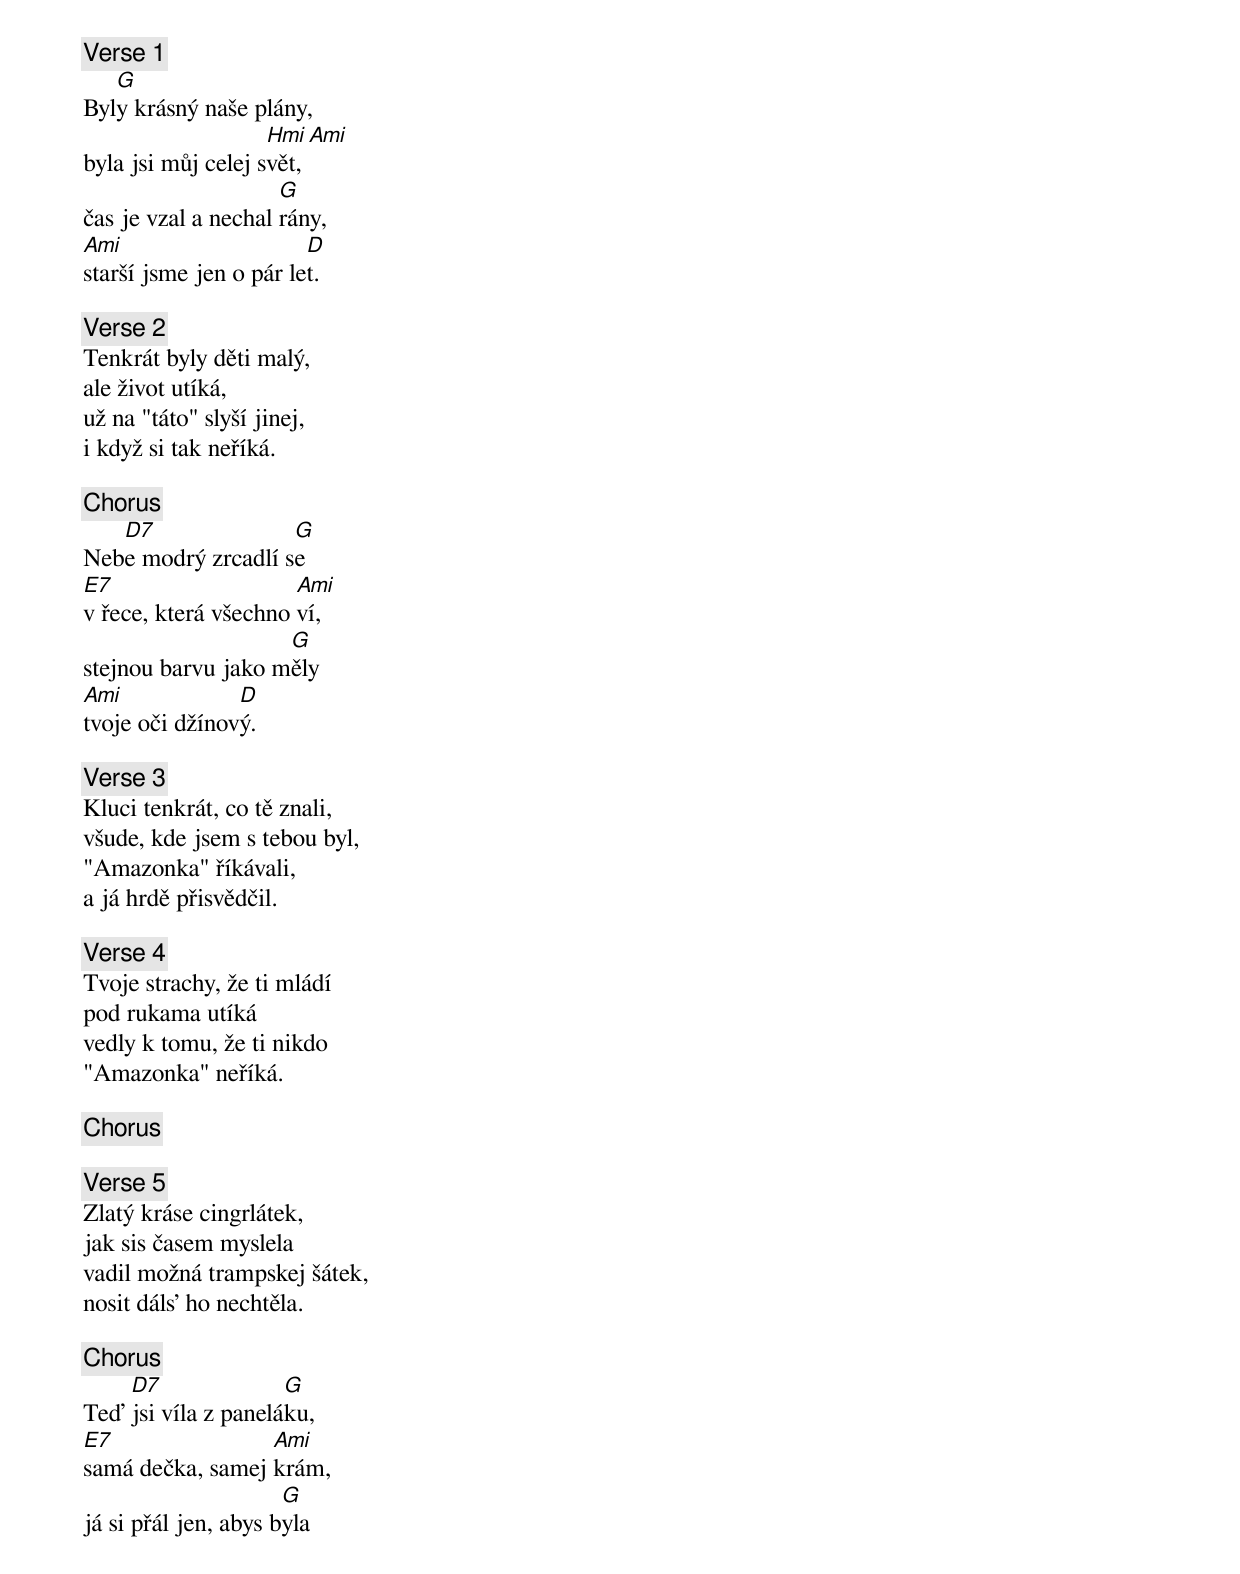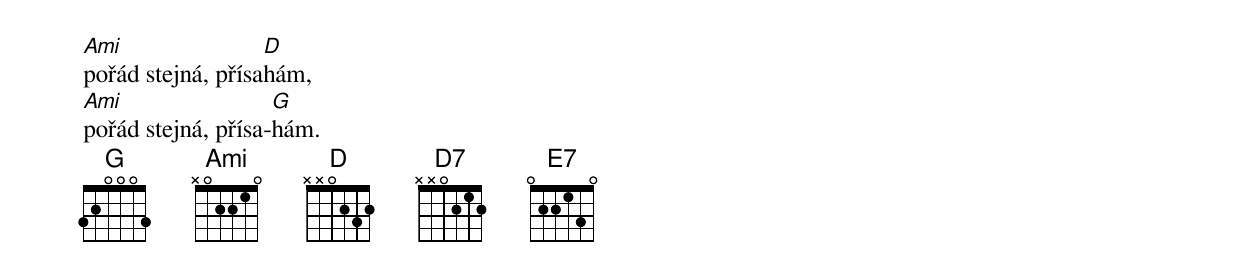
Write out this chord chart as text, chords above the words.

[Verse 1]
   G
Byly krásný naše plány,
                    Hmi  Ami
byla jsi můj celej svět,
                     G
čas je vzal a nechal rány,
Ami                     D
starší jsme jen o pár let.

[Verse 2]
Tenkrát byly děti malý,
ale život utíká,
už na "táto" slyší jinej,
i když si tak neříká.

[Chorus]
   D7               G
Nebe modrý zrcadlí se
E7                    Ami
v řece, která všechno ví,
                    G
stejnou barvu jako měly
Ami             D
tvoje oči džínový.

[Verse 3]
Kluci tenkrát, co tě znali,
všude, kde jsem s tebou byl,
"Amazonka" říkávali,
a já hrdě přisvědčil.

[Verse 4]
Tvoje strachy, že ti mládí
pod rukama utíká
vedly k tomu, že ti nikdo
"Amazonka" neříká.

[Chorus]

[Verse 5]
Zlatý kráse cingrlátek,
jak sis časem myslela
vadil možná trampskej šátek,
nosit dáls' ho nechtěla.

[Chorus]
    D7               G
Teď jsi víla z paneláku,
E7                Ami
samá dečka, samej krám,
                      G
já si přál jen, abys byla
Ami                D
pořád stejná, přísahám,
Ami                 G
pořád stejná, přísa-hám.
